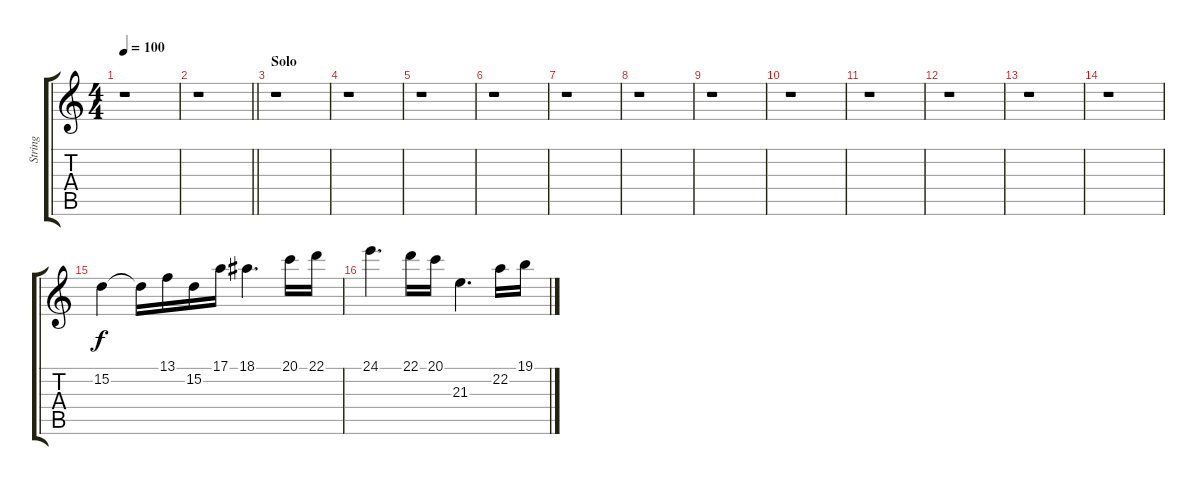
\track ("String" "String") {instrument stringensemble1}
\staff {score tabs}
\tuning (E4 B3 G3 D3 A2 E2) {hide}
\ts (4 4)
\tempo 100
\clef g2
\ks c
r.1{dy f} |
\barLineRight lightlight
r.1 |
\section ("" "Solo")
r.1 |
r.1 |
r.1 |
r.1 |
r.1 |
r.1 |
r.1 |
r.1 |
r.1 |
r.1 |
r.1 |
r.1 |
15.2.4 15.2{t}.16 13.1.16 15.2.16 17.1.16 18.1.4{d} 20.1.16 22.1.16 |
24.1.4{d} 22.1.16 20.1.16 21.3.4{d} 22.2.16 19.1.16
